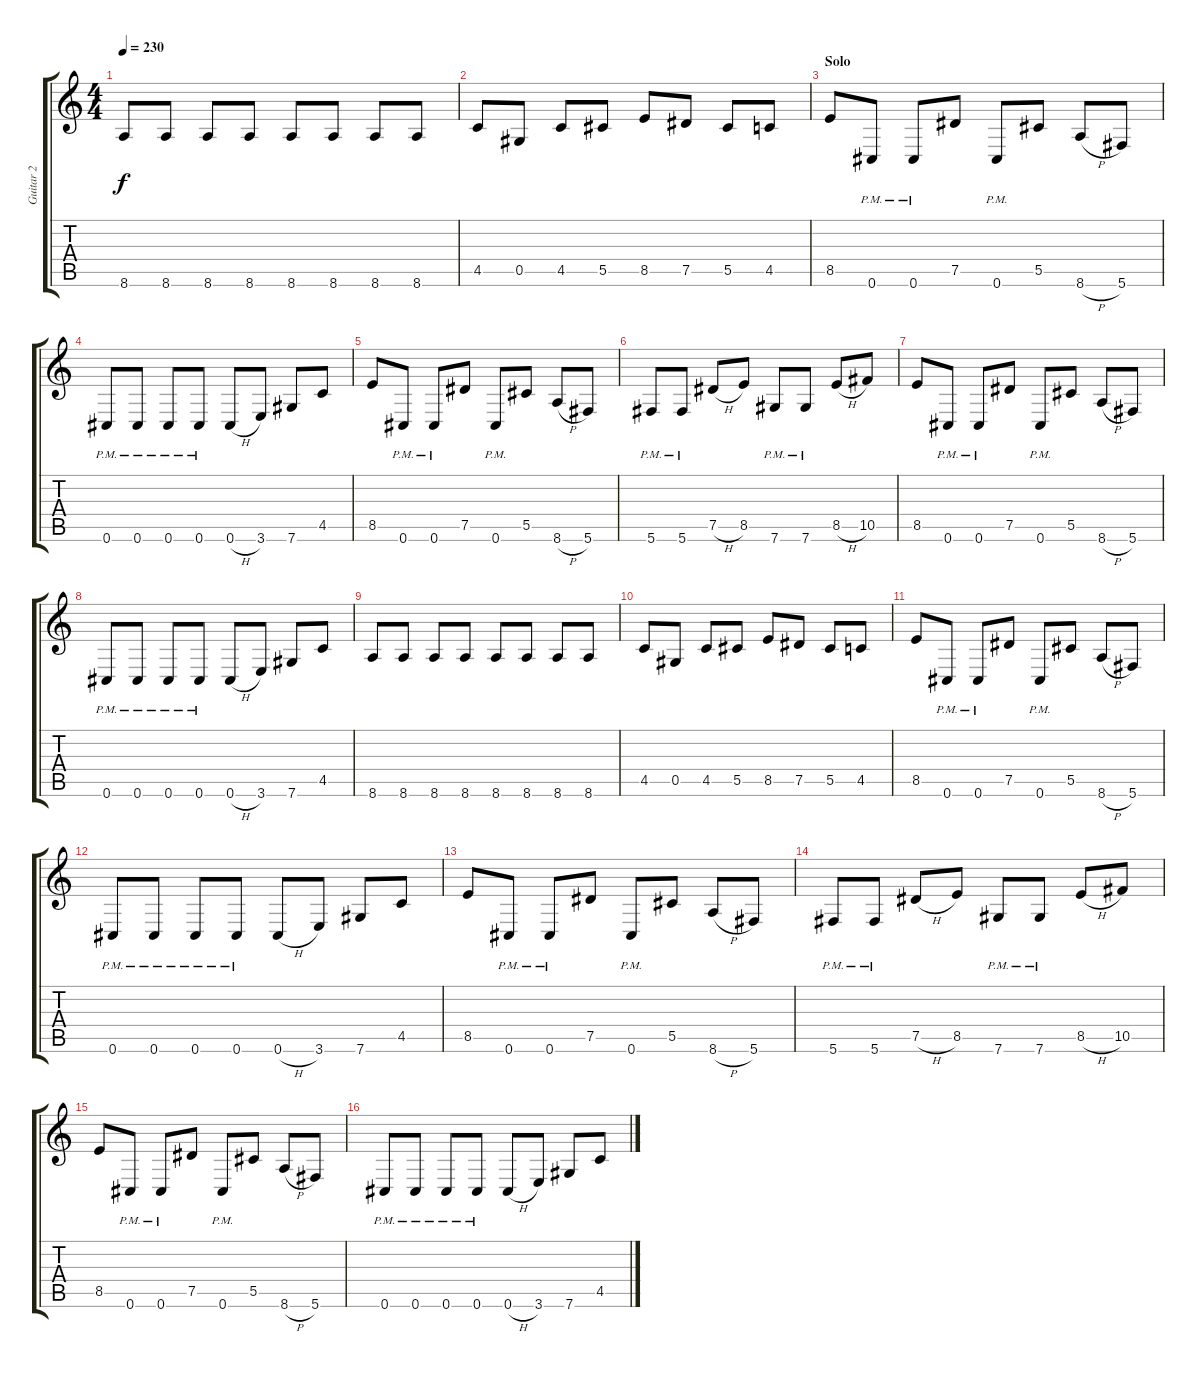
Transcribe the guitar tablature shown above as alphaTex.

\track ("Guitar 2" "Guitar 2") {instrument distortionguitar}
\staff {score tabs}
\tuning (Eb4 Bb3 Gb3 Db3 Ab2 Db2) {hide}
\ts (4 4)
\tempo 230
\clef g2
\ks c
8.6.8{dy f} 8.6.8 8.6.8 8.6.8 8.6.8 8.6.8 8.6.8 8.6.8 |
4.5.8 0.5.8 4.5.8 5.5.8 8.5.8 7.5.8 5.5.8 4.5.8 |
\section ("" "Solo")
8.5.8 0.6{pm}.8 0.6{pm}.8 7.5.8 0.6{pm}.8 5.5.8 8.6{h}.8 5.6.8 |
0.6{pm}.8 0.6{pm}.8 0.6{pm}.8 0.6{pm}.8 0.6{h}.8 3.6.8 7.6.8 4.5.8 |
8.5.8 0.6{pm}.8 0.6{pm}.8 7.5.8 0.6{pm}.8 5.5.8 8.6{h}.8 5.6.8 |
5.6{pm}.8 5.6{pm}.8 7.5{h}.8 8.5.8 7.6{pm}.8 7.6{pm}.8 8.5{h}.8 10.5.8 |
8.5.8 0.6{pm}.8 0.6{pm}.8 7.5.8 0.6{pm}.8 5.5.8 8.6{h}.8 5.6.8 |
0.6{pm}.8 0.6{pm}.8 0.6{pm}.8 0.6{pm}.8 0.6{h}.8 3.6.8 7.6.8 4.5.8 |
8.6.8 8.6.8 8.6.8 8.6.8 8.6.8 8.6.8 8.6.8 8.6.8 |
4.5.8 0.5.8 4.5.8 5.5.8 8.5.8 7.5.8 5.5.8 4.5.8 |
8.5.8 0.6{pm}.8 0.6{pm}.8 7.5.8 0.6{pm}.8 5.5.8 8.6{h}.8 5.6.8 |
0.6{pm}.8 0.6{pm}.8 0.6{pm}.8 0.6{pm}.8 0.6{h}.8 3.6.8 7.6.8 4.5.8 |
8.5.8 0.6{pm}.8 0.6{pm}.8 7.5.8 0.6{pm}.8 5.5.8 8.6{h}.8 5.6.8 |
5.6{pm}.8 5.6{pm}.8 7.5{h}.8 8.5.8 7.6{pm}.8 7.6{pm}.8 8.5{h}.8 10.5.8 |
8.5.8 0.6{pm}.8 0.6{pm}.8 7.5.8 0.6{pm}.8 5.5.8 8.6{h}.8 5.6.8 |
0.6{pm}.8 0.6{pm}.8 0.6{pm}.8 0.6{pm}.8 0.6{h}.8 3.6.8 7.6.8 4.5.8
